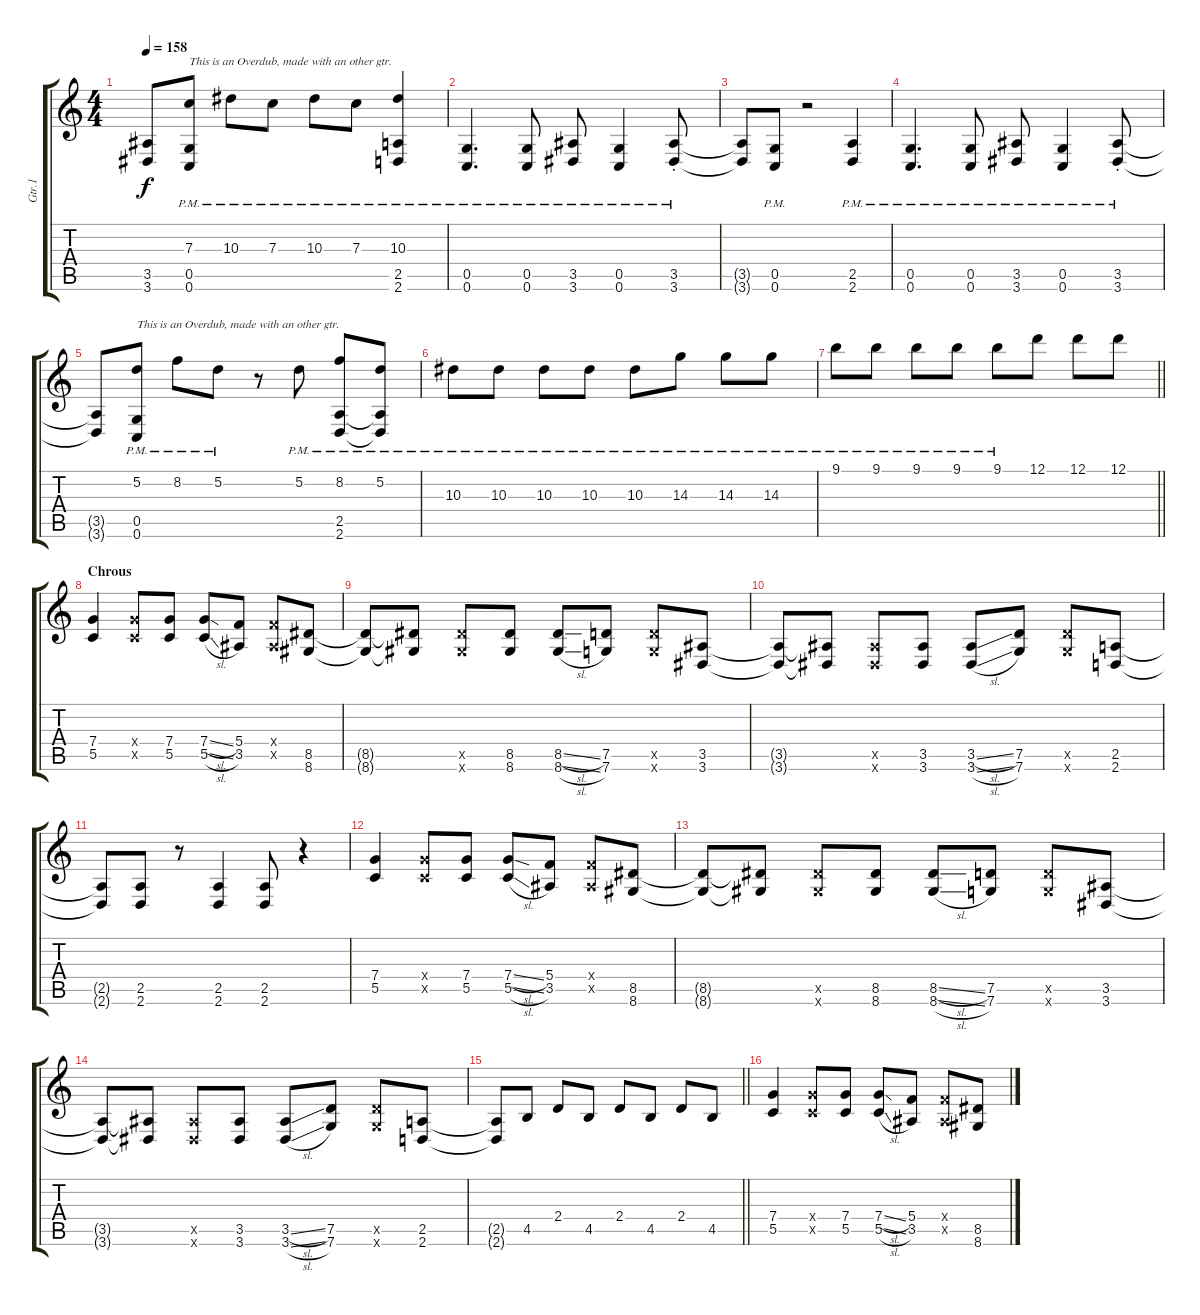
\track ("Gtr.1" "Gtr.1") {instrument distortionguitar}
\staff {score tabs}
\tuning (D4 A3 F3 C3 G2 C2) {hide}
\ts (4 4)
\tempo 158
\clef g2
\ks c
(3.5{t} 3.6{t}).8{dy f} (7.3{pm} 0.5{pm} 0.6{pm}).8{txt "This is an Overdub, made with an other gtr."} 10.3{pm}.8 7.3{pm}.8 10.3{pm}.8 7.3{pm}.8 (10.3{pm} 2.5{pm} 2.6{pm}).4 |
(0.5{pm} 0.6{pm}).4{d} (0.5{pm} 0.6{pm}).8 (3.5{pm} 3.6{pm}).8 (0.5{pm} 0.6{pm}).4 (3.5{pm} 3.6{pm st}).8 |
(3.5{t} 3.6{t}).8 (0.5{pm} 0.6{pm}).8 r.2 (2.5{pm} 2.6{pm}).4 |
(0.5{pm} 0.6{pm}).4{d} (0.5{pm} 0.6{pm}).8 (3.5{pm} 3.6{pm}).8 (0.5{pm} 0.6{pm}).4 (3.5{pm} 3.6{pm st}).8 |
(3.5{t} 3.6{t}).8 (5.2{pm} 0.5{pm} 0.6{pm}).8{txt "This is an Overdub, made with an other gtr."} 8.2{pm}.8 5.2{pm}.8 r.8 5.2{pm}.8 (8.2{pm} 2.5{pm} 2.6{pm}).8 (5.2{pm} 2.5{t} 2.6{t}).8 |
10.3{pm}.8 10.3{pm}.8 10.3{pm}.8 10.3{pm}.8 10.3{pm}.8 14.3{pm}.8 14.3{pm}.8 14.3{pm}.8 |
\barLineRight lightlight
9.1{pm}.8 9.1{pm}.8 9.1{pm}.8 9.1{pm}.8 9.1{pm}.8 12.1.8 12.1.8 12.1.8 |
\section ("" "Chrous")
(7.4 5.5).4 (7.4{x} 5.5{x}).8 (7.4 5.5).8 (7.4{sl} 5.5{sl}).8 (5.4 3.5).8 (5.4{x} 3.5{x}).8 (8.5 8.6).8 |
(8.5{t} 8.6{t}).8 (8.5{t} 8.6{t}).8 (8.5{x} 8.6{x}).8 (8.5 8.6).8 (8.5{sl} 8.6{sl}).8 (7.5 7.6).8 (7.5{x} 7.6{x}).8 (3.5 3.6).8 |
(3.5{t} 3.6{t}).8 (3.5{t} 3.6{t}).8 (3.5{x} 3.6{x}).8 (3.5 3.6).8 (3.5{sl} 3.6{sl}).8 (7.5 7.6).8 (7.5{x} 7.6{x}).8 (2.5 2.6).8 |
(2.5{t} 2.6{t}).8 (2.5 2.6).8 r.8 (2.5 2.6).4 (2.5 2.6).8 r.4 |
(7.4 5.5).4 (7.4{x} 5.5{x}).8 (7.4 5.5).8 (7.4{sl} 5.5{sl}).8 (5.4 3.5).8 (5.4{x} 3.5{x}).8 (8.5 8.6).8 |
(8.5{t} 8.6{t}).8 (8.5{t} 8.6{t}).8 (8.5{x} 8.6{x}).8 (8.5 8.6).8 (8.5{sl} 8.6{sl}).8 (7.5 7.6).8 (7.5{x} 7.6{x}).8 (3.5 3.6).8 |
(3.5{t} 3.6{t}).8 (3.5{t} 3.6{t}).8 (3.5{x} 3.6{x}).8 (3.5 3.6).8 (3.5{sl} 3.6{sl}).8 (7.5 7.6).8 (7.5{x} 7.6{x}).8 (2.5 2.6).8 |
\barLineRight lightlight
(2.5{t} 2.6{t}).8 4.5.8 2.4.8 4.5.8 2.4.8 4.5.8 2.4.8 4.5.8 |
(7.4 5.5).4 (7.4{x} 5.5{x}).8 (7.4 5.5).8 (7.4{sl} 5.5{sl}).8 (5.4 3.5).8 (5.4{x} 3.5{x}).8 (8.5 8.6).8
